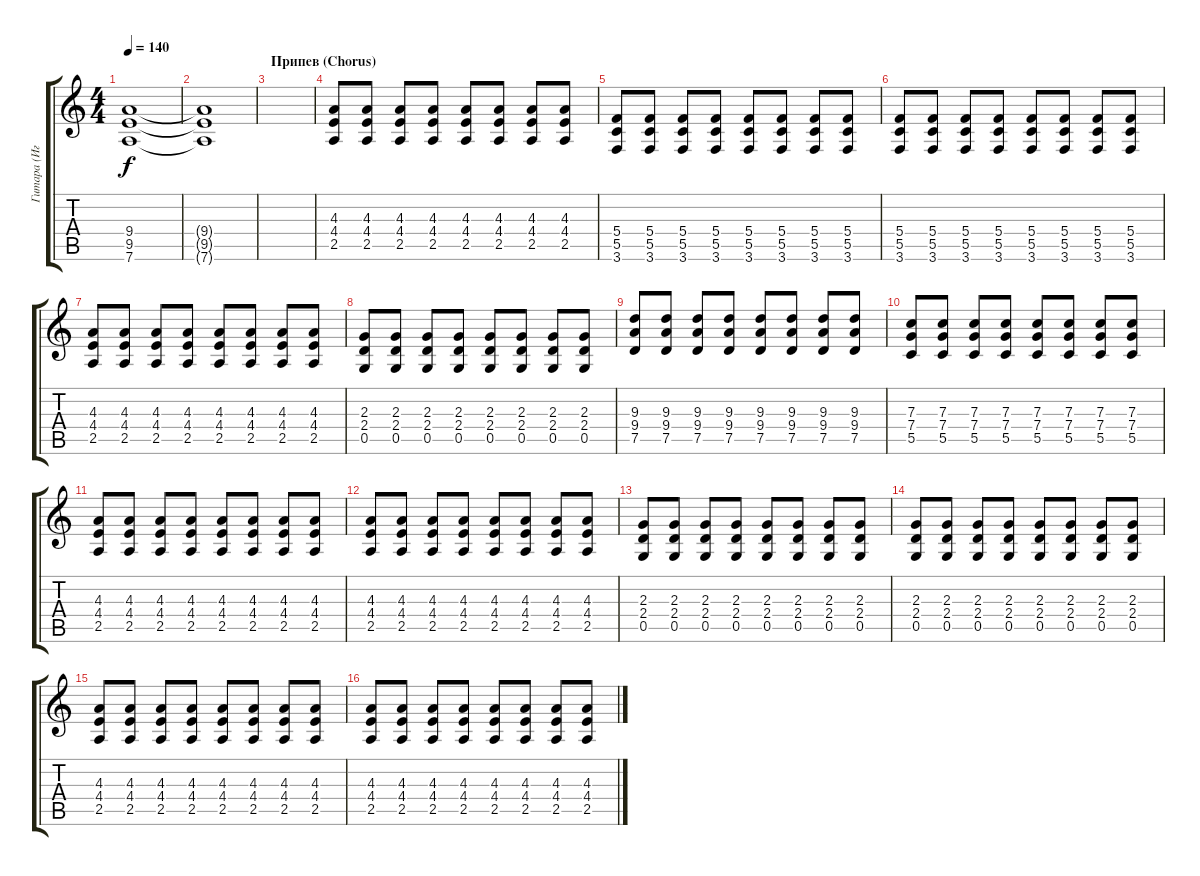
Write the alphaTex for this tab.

\track ("Гитара (Игорь \"Jeff\" Поляков)" "Гитара (Иг") {instrument distortionguitar}
\staff {score tabs}
\tuning (D4 A3 F3 C3 G2 D2) {hide}
\ts (4 4)
\tempo 140
\clef g2
\ks c
(9.4{t} 9.5{t} 7.6{t}).1{dy f} |
(9.4{t} 9.5{t} 7.6{t}).1 |
\section ("" "Припев (Chorus)")
|
(4.3 4.4 2.5).8 (4.3 4.4 2.5).8 (4.3 4.4 2.5).8 (4.3 4.4 2.5).8 (4.3 4.4 2.5).8 (4.3 4.4 2.5).8 (4.3 4.4 2.5).8 (4.3 4.4 2.5).8 |
(5.4 5.5 3.6).8 (5.4 5.5 3.6).8 (5.4 5.5 3.6).8 (5.4 5.5 3.6).8 (5.4 5.5 3.6).8 (5.4 5.5 3.6).8 (5.4 5.5 3.6).8 (5.4 5.5 3.6).8 |
(5.4 5.5 3.6).8 (5.4 5.5 3.6).8 (5.4 5.5 3.6).8 (5.4 5.5 3.6).8 (5.4 5.5 3.6).8 (5.4 5.5 3.6).8 (5.4 5.5 3.6).8 (5.4 5.5 3.6).8 |
(4.3 4.4 2.5).8 (4.3 4.4 2.5).8 (4.3 4.4 2.5).8 (4.3 4.4 2.5).8 (4.3 4.4 2.5).8 (4.3 4.4 2.5).8 (4.3 4.4 2.5).8 (4.3 4.4 2.5).8 |
(2.3 2.4 0.5).8 (2.3 2.4 0.5).8 (2.3 2.4 0.5).8 (2.3 2.4 0.5).8 (2.3 2.4 0.5).8 (2.3 2.4 0.5).8 (2.3 2.4 0.5).8 (2.3 2.4 0.5).8 |
(9.3 9.4 7.5).8 (9.3 9.4 7.5).8 (9.3 9.4 7.5).8 (9.3 9.4 7.5).8 (9.3 9.4 7.5).8 (9.3 9.4 7.5).8 (9.3 9.4 7.5).8 (9.3 9.4 7.5).8 |
(7.3 7.4 5.5).8 (7.3 7.4 5.5).8 (7.3 7.4 5.5).8 (7.3 7.4 5.5).8 (7.3 7.4 5.5).8 (7.3 7.4 5.5).8 (7.3 7.4 5.5).8 (7.3 7.4 5.5).8 |
(4.3 4.4 2.5).8 (4.3 4.4 2.5).8 (4.3 4.4 2.5).8 (4.3 4.4 2.5).8 (4.3 4.4 2.5).8 (4.3 4.4 2.5).8 (4.3 4.4 2.5).8 (4.3 4.4 2.5).8 |
(4.3 4.4 2.5).8 (4.3 4.4 2.5).8 (4.3 4.4 2.5).8 (4.3 4.4 2.5).8 (4.3 4.4 2.5).8 (4.3 4.4 2.5).8 (4.3 4.4 2.5).8 (4.3 4.4 2.5).8 |
(2.3 2.4 0.5).8 (2.3 2.4 0.5).8 (2.3 2.4 0.5).8 (2.3 2.4 0.5).8 (2.3 2.4 0.5).8 (2.3 2.4 0.5).8 (2.3 2.4 0.5).8 (2.3 2.4 0.5).8 |
(2.3 2.4 0.5).8 (2.3 2.4 0.5).8 (2.3 2.4 0.5).8 (2.3 2.4 0.5).8 (2.3 2.4 0.5).8 (2.3 2.4 0.5).8 (2.3 2.4 0.5).8 (2.3 2.4 0.5).8 |
(4.3 4.4 2.5).8 (4.3 4.4 2.5).8 (4.3 4.4 2.5).8 (4.3 4.4 2.5).8 (4.3 4.4 2.5).8 (4.3 4.4 2.5).8 (4.3 4.4 2.5).8 (4.3 4.4 2.5).8 |
(4.3 4.4 2.5).8 (4.3 4.4 2.5).8 (4.3 4.4 2.5).8 (4.3 4.4 2.5).8 (4.3 4.4 2.5).8 (4.3 4.4 2.5).8 (4.3 4.4 2.5).8 (4.3 4.4 2.5).8
